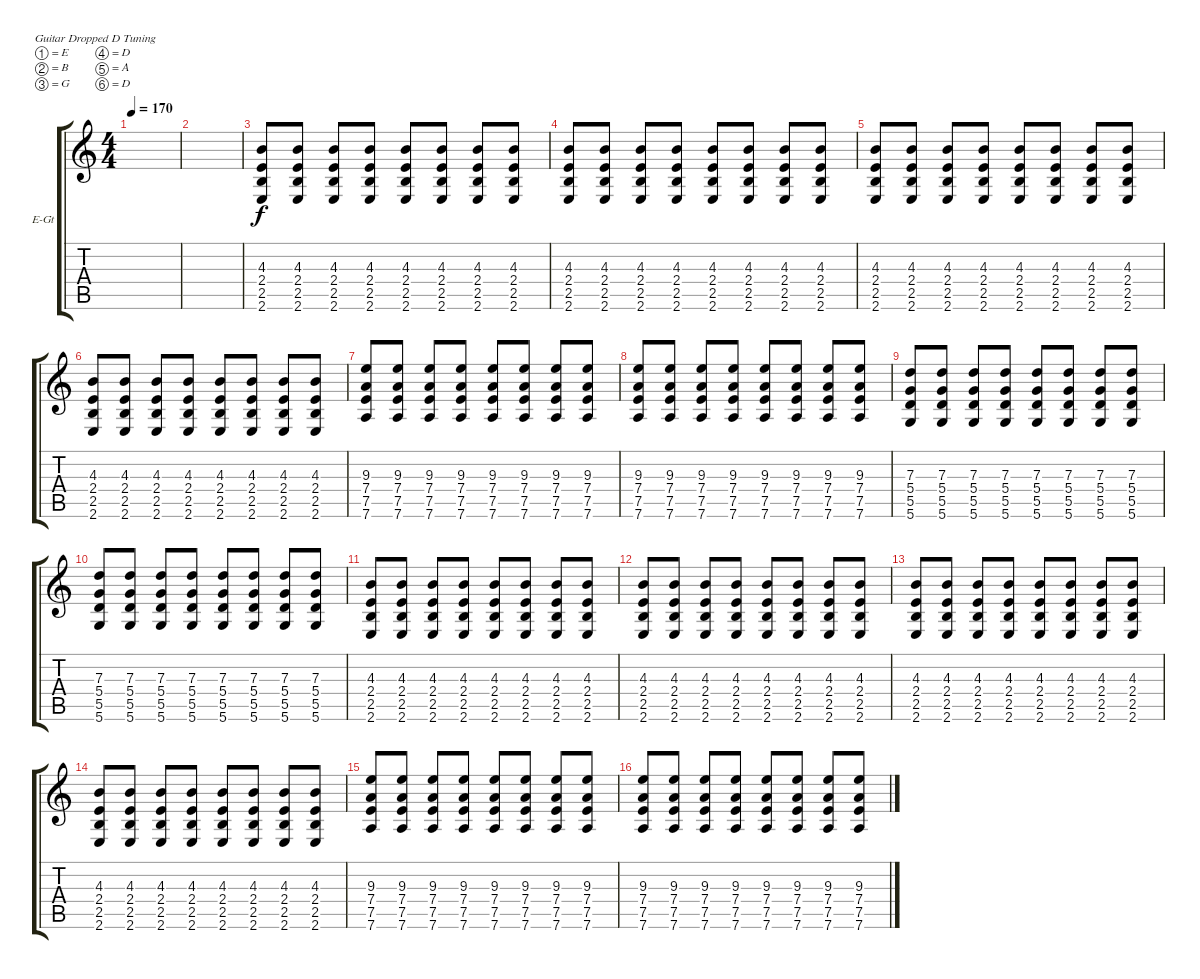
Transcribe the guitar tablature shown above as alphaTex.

\defaultSystemsLayout 4
\bracketExtendMode groupsimilarinstruments
\firstSystemTrackNameOrientation horizontal
\otherSystemsTrackNameOrientation horizontal
\track ("Electric Guitar" "E-Gt") {instrument distortionguitar}
\staff {score tabs}
\tuning (E4 B3 G3 D3 A2 D2)
\ts (4 4)
\tempo 170
\clef g2
\scale
0.333333
\ks c
|
|
\scale
0.333333 (2.6 2.5 2.4 4.3).8 (2.6 2.5 2.4 4.3).8 (2.6 2.5 2.4 4.3).8 (2.6 2.5 2.4 4.3).8 (2.6 2.5 2.4 4.3).8 (2.6 2.5 2.4 4.3).8 (2.6 2.5 2.4 4.3).8 (2.6 2.5 2.4 4.3).8 |
\scale
0.333333 (2.6 2.5 2.4 4.3).8 (2.6 2.5 2.4 4.3).8 (2.6 2.5 2.4 4.3).8 (2.6 2.5 2.4 4.3).8 (2.6 2.5 2.4 4.3).8 (2.6 2.5 2.4 4.3).8 (2.6 2.5 2.4 4.3).8 (2.6 2.5 2.4 4.3).8 |
\scale
0.333333 (2.6 2.5 2.4 4.3).8 (2.6 2.5 2.4 4.3).8 (2.6 2.5 2.4 4.3).8 (2.6 2.5 2.4 4.3).8 (2.6 2.5 2.4 4.3).8 (2.6 2.5 2.4 4.3).8 (2.6 2.5 2.4 4.3).8 (2.6 2.5 2.4 4.3).8 |
\scale
0.333333 (2.6 2.5 2.4 4.3).8 (2.6 2.5 2.4 4.3).8 (2.6 2.5 2.4 4.3).8 (2.6 2.5 2.4 4.3).8 (2.6 2.5 2.4 4.3).8 (2.6 2.5 2.4 4.3).8 (2.6 2.5 2.4 4.3).8 (2.6 2.5 2.4 4.3).8 |
\scale
0.333333 (7.6 7.5 7.4 9.3).8 (7.6 7.5 7.4 9.3).8 (7.6 7.5 7.4 9.3).8 (7.6 7.5 7.4 9.3).8 (7.6 7.5 7.4 9.3).8 (7.6 7.5 7.4 9.3).8 (7.6 7.5 7.4 9.3).8 (7.6 7.5 7.4 9.3).8 |
\scale
0.333333 (7.6 7.5 7.4 9.3).8 (7.6 7.5 7.4 9.3).8 (7.6 7.5 7.4 9.3).8 (7.6 7.5 7.4 9.3).8 (7.6 7.5 7.4 9.3).8 (7.6 7.5 7.4 9.3).8 (7.6 7.5 7.4 9.3).8 (7.6 7.5 7.4 9.3).8 |
\scale
0.333333 (5.6 5.5 5.4 7.3).8 (5.6 5.5 5.4 7.3).8 (5.6 5.5 5.4 7.3).8 (5.6 5.5 5.4 7.3).8 (5.6 5.5 5.4 7.3).8 (5.6 5.5 5.4 7.3).8 (5.6 5.5 5.4 7.3).8 (5.6 5.5 5.4 7.3).8 |
\scale
0.333333 (5.6 5.5 5.4 7.3).8 (5.6 5.5 5.4 7.3).8 (5.6 5.5 5.4 7.3).8 (5.6 5.5 5.4 7.3).8 (5.6 5.5 5.4 7.3).8 (5.6 5.5 5.4 7.3).8 (5.6 5.5 5.4 7.3).8 (5.6 5.5 5.4 7.3).8 |
\scale
0.333333 (2.6 2.5 2.4 4.3).8 (2.6 2.5 2.4 4.3).8 (2.6 2.5 2.4 4.3).8 (2.6 2.5 2.4 4.3).8 (2.6 2.5 2.4 4.3).8 (2.6 2.5 2.4 4.3).8 (2.6 2.5 2.4 4.3).8 (2.6 2.5 2.4 4.3).8 |
\scale
0.333333 (2.6 2.5 2.4 4.3).8 (2.6 2.5 2.4 4.3).8 (2.6 2.5 2.4 4.3).8 (2.6 2.5 2.4 4.3).8 (2.6 2.5 2.4 4.3).8 (2.6 2.5 2.4 4.3).8 (2.6 2.5 2.4 4.3).8 (2.6 2.5 2.4 4.3).8 |
\scale
0.333333 (2.6 2.5 2.4 4.3).8 (2.6 2.5 2.4 4.3).8 (2.6 2.5 2.4 4.3).8 (2.6 2.5 2.4 4.3).8 (2.6 2.5 2.4 4.3).8 (2.6 2.5 2.4 4.3).8 (2.6 2.5 2.4 4.3).8 (2.6 2.5 2.4 4.3).8 |
\scale
0.333333 (2.6 2.5 2.4 4.3).8 (2.6 2.5 2.4 4.3).8 (2.6 2.5 2.4 4.3).8 (2.6 2.5 2.4 4.3).8 (2.6 2.5 2.4 4.3).8 (2.6 2.5 2.4 4.3).8 (2.6 2.5 2.4 4.3).8 (2.6 2.5 2.4 4.3).8 |
\scale
0.333333 (7.6 7.5 7.4 9.3).8 (7.6 7.5 7.4 9.3).8 (7.6 7.5 7.4 9.3).8 (7.6 7.5 7.4 9.3).8 (7.6 7.5 7.4 9.3).8 (7.6 7.5 7.4 9.3).8 (7.6 7.5 7.4 9.3).8 (7.6 7.5 7.4 9.3).8 |
\scale
0.333333 (7.6 7.5 7.4 9.3).8 (7.6 7.5 7.4 9.3).8 (7.6 7.5 7.4 9.3).8 (7.6 7.5 7.4 9.3).8 (7.6 7.5 7.4 9.3).8 (7.6 7.5 7.4 9.3).8 (7.6 7.5 7.4 9.3).8 (7.6 7.5 7.4 9.3).8
